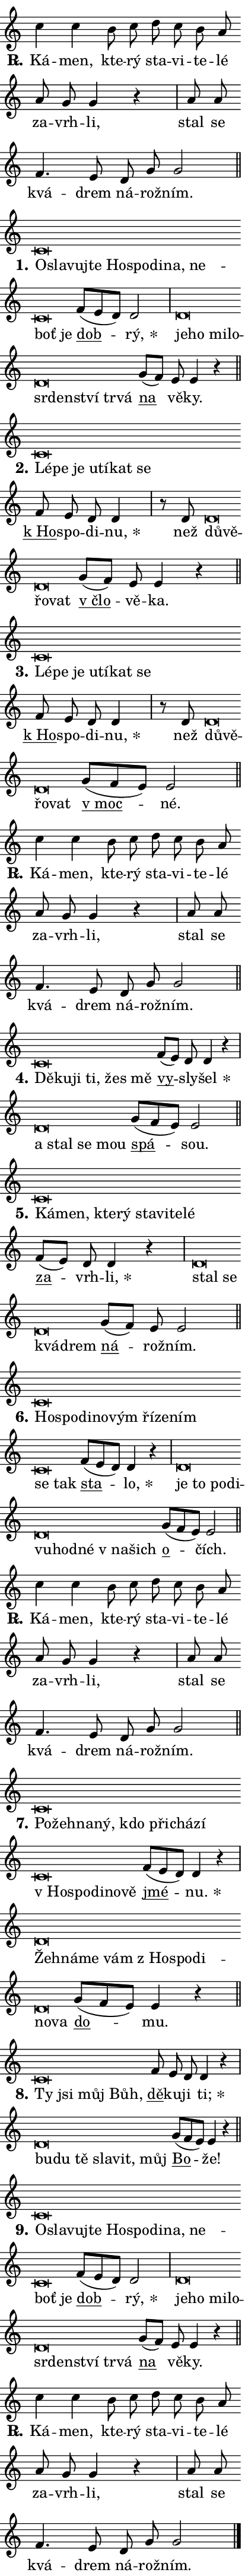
\version "2.24.0"
\header { tagline = "" }
\paper {
  indent = 0\cm
  top-margin = 0\cm
  right-margin = 0.13\cm % to fit lyric hyphens
  bottom-margin = 0\cm
  left-margin = 0\cm
  paper-width = 7\cm
  page-breaking = #ly:one-page-breaking
  system-system-spacing.basic-distance = #11
  score-system-spacing.basic-distance = #11
  ragged-last = ##f
}


%% Author: Thomas Morley
%% https://lists.gnu.org/archive/html/lilypond-user/2020-05/msg00002.html
#(define (line-position grob)
"Returns position of @var[grob} in current system:
   @code{'start}, if at first time-step
   @code{'end}, if at last time-step
   @code{'middle} otherwise
"
  (let* ((col (ly:item-get-column grob))
         (ln (ly:grob-object col 'left-neighbor))
         (rn (ly:grob-object col 'right-neighbor))
         (col-to-check-left (if (ly:grob? ln) ln col))
         (col-to-check-right (if (ly:grob? rn) rn col))
         (break-dir-left
           (and
             (ly:grob-property col-to-check-left 'non-musical #f)
             (ly:item-break-dir col-to-check-left)))
         (break-dir-right
           (and
             (ly:grob-property col-to-check-right 'non-musical #f)
             (ly:item-break-dir col-to-check-right))))
        (cond ((eqv? 1 break-dir-left) 'start)
              ((eqv? -1 break-dir-right) 'end)
              (else 'middle))))

#(define (tranparent-at-line-position vctor)
  (lambda (grob)
  "Relying on @code{line-position} select the relevant enry from @var{vctor}.
Used to determine transparency,"
    (case (line-position grob)
      ((end) (not (vector-ref vctor 0)))
      ((middle) (not (vector-ref vctor 1)))
      ((start) (not (vector-ref vctor 2))))))

noteHeadBreakVisibility =
#(define-music-function (break-visibility)(vector?)
"Makes @code{NoteHead}s transparent relying on @var{break-visibility}"
#{
  \override NoteHead.transparent =
    #(tranparent-at-line-position break-visibility)
#})

#(define delete-ledgers-for-transparent-note-heads
  (lambda (grob)
    "Reads whether a @code{NoteHead} is transparent.
If so this @code{NoteHead} is removed from @code{'note-heads} from
@var{grob}, which is supposed to be @code{LedgerLineSpanner}.
As a result ledgers are not printed for this @code{NoteHead}"
    (let* ((nhds-array (ly:grob-object grob 'note-heads))
           (nhds-list
             (if (ly:grob-array? nhds-array)
                 (ly:grob-array->list nhds-array)
                 '()))
           ;; Relies on the transparent-property being done before
           ;; Staff.LedgerLineSpanner.after-line-breaking is executed.
           ;; This is fragile ...
           (to-keep
             (remove
               (lambda (nhd)
                 (ly:grob-property nhd 'transparent #f))
               nhds-list)))
      ;; TODO find a better method to iterate over grob-arrays, similiar
      ;; to filter/remove etc for lists
      ;; For now rebuilt from scratch
      (set! (ly:grob-object grob 'note-heads)  '())
      (for-each
        (lambda (nhd)
          (ly:pointer-group-interface::add-grob grob 'note-heads nhd))
        to-keep))))

squashNotes = {
  \override NoteHead.X-extent = #'(-0.2 . 0.2)
  \override NoteHead.Y-extent = #'(-0.75 . 0)
  \override NoteHead.stencil =
    #(lambda (grob)
       (let ((pos (ly:grob-property grob 'staff-position)))
         (begin
           (if (< pos -7) (display "ERROR: Lower brevis then expected\n") (display "OK: Expected brevis position\n"))
           (if (<= pos -6) ly:text-interface::print ly:note-head::print))))
}
unSquashNotes = {
  \revert NoteHead.X-extent
  \revert NoteHead.Y-extent
  \revert NoteHead.stencil
}

hideNotes = \noteHeadBreakVisibility #begin-of-line-visible
unHideNotes = \noteHeadBreakVisibility #all-visible

% work-around for resetting accidentals
% https://lilypond.org/doc/v2.23/Documentation/notation/displaying-rhythms#unmetered-music
cadenzaMeasure = {
  \cadenzaOff
  \partial 1024 s1024
  \cadenzaOn
}

#(define-markup-command (accent layout props text) (markup?)
  "Underline accented syllable"
  (interpret-markup layout props
    #{\markup \override #'(offset . 4.3) \underline { #text }#}))

responsum = \markup \concat {
  "R" \hspace #-1.05 \path #0.1 #'((moveto 0 0.07) (lineto 0.9 0.8)) \hspace #0.05 "."
}

spaceSize = #0.6828661417322834 % exact space size for TeX Gyre Schola

\layout {
  \context {
    \Staff
    \remove "Time_signature_engraver"
    \override LedgerLineSpanner.after-line-breaking = #delete-ledgers-for-transparent-note-heads
  }
  \context {
    \Lyrics {
      \override LyricSpace.minimum-distance = \spaceSize
      \override LyricText.font-name = #"TeX Gyre Schola"
      \override LyricText.font-size = 1
      \override StanzaNumber.font-name = #"TeX Gyre Schola Bold"
      \override StanzaNumber.font-size = 1
    }
  }
  \context {
    \Score 
    \override NoteHead.text =
      #(lambda (grob) 
        (let ((pos (ly:grob-property grob 'staff-position)))
          #{\markup {
            \combine
              \halign #-0.55 \raise #(if (= pos -6) 0 0.5) \override #'(thickness . 2) \draw-line #'(3.2 . 0)
              \musicglyph "noteheads.sM1"
          }#}))
  }
}

% magnetic-lyrics.ily
%
%   written by
%     Jean Abou Samra <jean@abou-samra.fr>
%     Werner Lemberg <wl@gnu.org>
%
%   adapted by
%     Jiri Hon <jiri.hon@gmail.com>
%
% Version 2022-Apr-15

% https://www.mail-archive.com/lilypond-user@gnu.org/msg149350.html

#(define (Left_hyphen_pointer_engraver context)
   "Collect syllable-hyphen-syllable occurrences in lyrics and store
them in properties.  This engraver only looks to the left.  For
example, if the lyrics input is @code{foo -- bar}, it does the
following.

@itemize @bullet
@item
Set the @code{text} property of the @code{LyricHyphen} grob between
@q{foo} and @q{bar} to @code{foo}.

@item
Set the @code{left-hyphen} property of the @code{LyricText} grob with
text @q{foo} to the @code{LyricHyphen} grob between @q{foo} and
@q{bar}.
@end itemize

Use this auxiliary engraver in combination with the
@code{lyric-@/text::@/apply-@/magnetic-@/offset!} hook."
   (let ((hyphen #f)
         (text #f))
     (make-engraver
      (acknowledgers
       ((lyric-syllable-interface engraver grob source-engraver)
        (set! text grob)))
      (end-acknowledgers
       ((lyric-hyphen-interface engraver grob source-engraver)
        ;(when (not (grob::has-interface grob 'lyric-space-interface))
          (set! hyphen grob)));)
      ((stop-translation-timestep engraver)
       (when (and text hyphen)
         (ly:grob-set-object! text 'left-hyphen hyphen))
       (set! text #f)
       (set! hyphen #f)))))

#(define (lyric-text::apply-magnetic-offset! grob)
   "If the space between two syllables is less than the value in
property @code{LyricText@/.details@/.squash-threshold}, move the right
syllable to the left so that it gets concatenated with the left
syllable.

Use this function as a hook for
@code{LyricText@/.after-@/line-@/breaking} if the
@code{Left_@/hyphen_@/pointer_@/engraver} is active."
   (let ((hyphen (ly:grob-object grob 'left-hyphen #f)))
     (when hyphen
       (let ((left-text (ly:spanner-bound hyphen LEFT)))
         (when (grob::has-interface left-text 'lyric-syllable-interface)
           (let* ((common (ly:grob-common-refpoint grob left-text X))
                  (this-x-ext (ly:grob-extent grob common X))
                  (left-x-ext
                   (begin
                     ;; Trigger magnetism for left-text.
                     (ly:grob-property left-text 'after-line-breaking)
                     (ly:grob-extent left-text common X)))
                  ;; `delta` is the gap width between two syllables.
                  (delta (- (interval-start this-x-ext)
                            (interval-end left-x-ext)))
                  (details (ly:grob-property grob 'details))
                  (threshold (assoc-get 'squash-threshold details 0.2)))
             (when (< delta threshold)
               (let* (;; We have to manipulate the input text so that
                      ;; ligatures crossing syllable boundaries are not
                      ;; disabled.  For languages based on the Latin
                      ;; script this is essentially a beautification.
                      ;; However, for non-Western scripts it can be a
                      ;; necessity.
                      (lt (ly:grob-property left-text 'text))
                      (rt (ly:grob-property grob 'text))
                      (is-space (grob::has-interface hyphen 'lyric-space-interface))
                      (space (if is-space " " ""))
                      (extra-delta (if is-space spaceSize 0))
                      ;; Append new syllable.
                      (ltrt-space (if (and (string? lt) (string? rt))
                                (string-append lt space rt)
                                (make-concat-markup (list lt space rt))))
                      ;; Right-align `ltrt` to the right side.
                      (ltrt-space-markup (grob-interpret-markup
                               grob
                               (make-translate-markup
                                (cons (interval-length this-x-ext) 0)
                                (make-right-align-markup ltrt-space)))))
                 (begin
                   ;; Don't print `left-text`.
                   (ly:grob-set-property! left-text 'stencil #f)
                   ;; Set text and stencil (which holds all collected
                   ;; syllables so far) and shift it to the left.
                   (ly:grob-set-property! grob 'text ltrt-space)
                   (ly:grob-set-property! grob 'stencil ltrt-space-markup)
                   (ly:grob-translate-axis! grob (- (- delta extra-delta)) X))))))))))


#(define (lyric-hyphen::displace-bounds-first grob)
   ;; Make very sure this callback isn't triggered too early.
   (let ((left (ly:spanner-bound grob LEFT))
         (right (ly:spanner-bound grob RIGHT)))
     (ly:grob-property left 'after-line-breaking)
     (ly:grob-property right 'after-line-breaking)
     (ly:lyric-hyphen::print grob)))

squashThreshold = #0.4

\layout {
  \context {
    \Lyrics
    \consists #Left_hyphen_pointer_engraver
    \override LyricText.after-line-breaking =
      #lyric-text::apply-magnetic-offset!
    \override LyricHyphen.stencil = #lyric-hyphen::displace-bounds-first
    \override LyricText.details.squash-threshold = \squashThreshold
    \override LyricHyphen.minimum-distance = 0
    \override LyricHyphen.minimum-length = \squashThreshold
  }
}

squashText = \override LyricText.details.squash-threshold = 9999
unSquashText = \override LyricText.details.squash-threshold = \squashThreshold

leftText = \override LyricText.self-alignment-X = #LEFT
unLeftText = \revert LyricText.self-alignment-X

starOffset = #(lambda (grob) 
                (let ((x_offset (ly:self-alignment-interface::aligned-on-x-parent grob)))
                  (if (= x_offset 0) 0 (+ x_offset 1.2))))

star = #(define-music-function (syllable)(string?)
"Append star separator at the end of a syllable"
#{
  \once \override LyricText.X-offset = #starOffset
  \lyricmode { \markup {
    #syllable
    \override #'((font-name . "TeX Gyre Schola Bold")) \hspace #0.2 \lower #0.65 \larger "*"
  } }
#})

starAccent = #(define-music-function (syllable)(string?)
"Append star separator at the end of a syllable and make accent"
#{
  \once \override LyricText.X-offset = #starOffset
  \lyricmode { \markup {
    \accent #syllable
    \override #'((font-name . "TeX Gyre Schola Bold")) \hspace #0.2 \lower #0.65 \larger "*"
  } }
#})

breath = #(define-music-function (syllable)(string?)
"Append breathing indicator at the end of a syllable"
#{
  \lyricmode { \markup { #syllable "+" } }
#})

optionalBreath = #(define-music-function (syllable)(string?)
"Append optional breathing indicator at the end of a syllable"
#{
  \lyricmode { \markup { #syllable "(+)" } }
#})


\score {
    <<
        \new Voice = "melody" { \cadenzaOn \key c \major \relative { c''4 c b8 c d c b a \bar "" a g g4 r \cadenzaMeasure \bar "|" a8 a \bar "" f4. e8 d g g2 \cadenzaMeasure \bar "||" \break } }
        \new Lyrics \lyricsto "melody" { \lyricmode { \set stanza = \responsum
Ká -- men, kte -- rý sta -- vi -- te -- lé za -- vrh -- li, stal se kvá -- drem ná -- rož -- ním. } }
    >>
    \layout {}
}

\score {
    <<
        \new Voice = "melody" { \cadenzaOn \key c \major \relative { \squashNotes c'\breve*1/16 \hideNotes \breve*1/16 \bar "" \breve*1/16 \bar "" \breve*1/16 \bar "" \breve*1/16 \bar "" \breve*1/16 \bar "" \breve*1/16 \bar "" \breve*1/16 \bar "" \breve*1/16 \bar "" \breve*1/16 \breve*1/16 \bar "" \unHideNotes \unSquashNotes \bar "" f8[( e d)] d2 \cadenzaMeasure \bar "|" \squashNotes d\breve*1/16 \hideNotes \breve*1/16 \bar "" \breve*1/16 \bar "" \breve*1/16 \bar "" \breve*1/16 \bar "" \breve*1/16 \bar "" \breve*1/16 \bar "" \breve*1/16 \breve*1/16 \bar "" \unHideNotes \unSquashNotes \bar "" g8[( f)] e e4 r \cadenzaMeasure \bar "||" \break } }
        \new Lyrics \lyricsto "melody" { \lyricmode { \set stanza = "1."
\leftText O -- \squashText sla -- vuj -- te Ho -- spo -- di -- na, ne -- boť je \unLeftText \unSquashText \markup \accent dob -- \star rý, \leftText je -- \squashText ho mi -- lo -- sr -- den -- ství tr -- vá \unLeftText \unSquashText \markup \accent na vě -- ky. } }
    >>
    \layout {}
}

\score {
    <<
        \new Voice = "melody" { \cadenzaOn \key c \major \relative { \squashNotes c'\breve*1/16 \hideNotes \breve*1/16 \bar "" \breve*1/16 \bar "" \breve*1/16 \bar "" \breve*1/16 \bar "" \breve*1/16 \breve*1/16 \bar "" \unHideNotes \unSquashNotes \bar "" f8 e d d4 \cadenzaMeasure \bar "|" r8 d8 \squashNotes d\breve*1/16 \hideNotes \breve*1/16 \bar "" \breve*1/16 \breve*1/16 \bar "" \unHideNotes \unSquashNotes \bar "" g8[( f)] e e4 r \cadenzaMeasure \bar "||" \break } }
        \new Lyrics \lyricsto "melody" { \lyricmode { \set stanza = "2."
\leftText Lé -- \squashText pe je u -- tí -- kat se \unLeftText \unSquashText \markup \accent "k Ho" -- spo -- di -- \star nu, než \leftText dů -- \squashText vě -- řo -- vat \unLeftText \unSquashText \markup \accent "v člo" -- vě -- ka. } }
    >>
    \layout {}
}

\score {
    <<
        \new Voice = "melody" { \cadenzaOn \key c \major \relative { \squashNotes c'\breve*1/16 \hideNotes \breve*1/16 \bar "" \breve*1/16 \bar "" \breve*1/16 \bar "" \breve*1/16 \bar "" \breve*1/16 \breve*1/16 \bar "" \unHideNotes \unSquashNotes \bar "" f8 e d d4 \cadenzaMeasure \bar "|" r8 d8 \squashNotes d\breve*1/16 \hideNotes \breve*1/16 \bar "" \breve*1/16 \breve*1/16 \bar "" \unHideNotes \unSquashNotes \bar "" g8[( f e)] e2 \cadenzaMeasure \bar "||" \break } }
        \new Lyrics \lyricsto "melody" { \lyricmode { \set stanza = "3."
\leftText Lé -- \squashText pe je u -- tí -- kat se \unLeftText \unSquashText \markup \accent "k Ho" -- spo -- di -- \star nu, než \leftText dů -- \squashText vě -- řo -- vat \unLeftText \unSquashText \markup \accent "v moc" -- né. } }
    >>
    \layout {}
}

\score {
    <<
        \new Voice = "melody" { \cadenzaOn \key c \major \relative { c''4 c b8 c d c b a \bar "" a g g4 r \cadenzaMeasure \bar "|" a8 a \bar "" f4. e8 d g g2 \cadenzaMeasure \bar "||" \break } }
        \new Lyrics \lyricsto "melody" { \lyricmode { \set stanza = \responsum
Ká -- men, kte -- rý sta -- vi -- te -- lé za -- vrh -- li, stal se kvá -- drem ná -- rož -- ním. } }
    >>
    \layout {}
}

\score {
    <<
        \new Voice = "melody" { \cadenzaOn \key c \major \relative { \squashNotes c'\breve*1/16 \hideNotes \breve*1/16 \bar "" \breve*1/16 \bar "" \breve*1/16 \bar "" \breve*1/16 \breve*1/16 \bar "" \unHideNotes \unSquashNotes \bar "" f8[( e)] d d4 r \cadenzaMeasure \bar "|" \squashNotes d\breve*1/16 \hideNotes \breve*1/16 \bar "" \breve*1/16 \breve*1/16 \bar "" \unHideNotes \unSquashNotes \bar "" g8[( f e)] e2 \cadenzaMeasure \bar "||" \break } }
        \new Lyrics \lyricsto "melody" { \lyricmode { \set stanza = "4."
\leftText Dě -- \squashText ku -- ji ti, žes mě \unLeftText \unSquashText \markup \accent vy -- sly -- \star šel \leftText a \squashText stal se mou \unLeftText \unSquashText \markup \accent spá -- sou. } }
    >>
    \layout {}
}

\score {
    <<
        \new Voice = "melody" { \cadenzaOn \key c \major \relative { \squashNotes c'\breve*1/16 \hideNotes \breve*1/16 \bar "" \breve*1/16 \bar "" \breve*1/16 \bar "" \breve*1/16 \bar "" \breve*1/16 \bar "" \breve*1/16 \breve*1/16 \bar "" \unHideNotes \unSquashNotes \bar "" f8[( e)] d d4 r \cadenzaMeasure \bar "|" \squashNotes d\breve*1/16 \hideNotes \breve*1/16 \bar "" \breve*1/16 \breve*1/16 \bar "" \unHideNotes \unSquashNotes \bar "" g8[( f)] e e2 \cadenzaMeasure \bar "||" \break } }
        \new Lyrics \lyricsto "melody" { \lyricmode { \set stanza = "5."
\leftText Ká -- \squashText men, kte -- rý sta -- vi -- te -- lé \unLeftText \unSquashText \markup \accent za -- vrh -- \star li, \leftText stal \squashText se kvá -- drem \unLeftText \unSquashText \markup \accent ná -- rož -- ním. } }
    >>
    \layout {}
}

\score {
    <<
        \new Voice = "melody" { \cadenzaOn \key c \major \relative { \squashNotes c'\breve*1/16 \hideNotes \breve*1/16 \bar "" \breve*1/16 \bar "" \breve*1/16 \bar "" \breve*1/16 \bar "" \breve*1/16 \bar "" \breve*1/16 \bar "" \breve*1/16 \bar "" \breve*1/16 \breve*1/16 \bar "" \unHideNotes \unSquashNotes \bar "" f8[( e d)] d4 r \cadenzaMeasure \bar "|" \squashNotes d\breve*1/16 \hideNotes \breve*1/16 \bar "" \breve*1/16 \bar "" \breve*1/16 \bar "" \breve*1/16 \bar "" \breve*1/16 \bar "" \breve*1/16 \bar "" \breve*1/16 \breve*1/16 \bar "" \unHideNotes \unSquashNotes \bar "" g8[( f e)] e2 \cadenzaMeasure \bar "||" \break } }
        \new Lyrics \lyricsto "melody" { \lyricmode { \set stanza = "6."
\leftText Ho -- \squashText spo -- di -- no -- vým ří -- ze -- ním se tak \unLeftText \unSquashText \markup \accent sta -- \star lo, \leftText je \squashText to po -- di -- vu -- hod -- né "v na" -- šich \unLeftText \unSquashText \markup \accent o -- čích. } }
    >>
    \layout {}
}

\score {
    <<
        \new Voice = "melody" { \cadenzaOn \key c \major \relative { c''4 c b8 c d c b a \bar "" a g g4 r \cadenzaMeasure \bar "|" a8 a \bar "" f4. e8 d g g2 \cadenzaMeasure \bar "||" \break } }
        \new Lyrics \lyricsto "melody" { \lyricmode { \set stanza = \responsum
Ká -- men, kte -- rý sta -- vi -- te -- lé za -- vrh -- li, stal se kvá -- drem ná -- rož -- ním. } }
    >>
    \layout {}
}

\score {
    <<
        \new Voice = "melody" { \cadenzaOn \key c \major \relative { \squashNotes c'\breve*1/16 \hideNotes \breve*1/16 \bar "" \breve*1/16 \bar "" \breve*1/16 \bar "" \breve*1/16 \bar "" \breve*1/16 \bar "" \breve*1/16 \bar "" \breve*1/16 \bar "" \breve*1/16 \bar "" \breve*1/16 \bar "" \breve*1/16 \bar "" \breve*1/16 \breve*1/16 \bar "" \unHideNotes \unSquashNotes \bar "" f8[( e d)] d4 r \cadenzaMeasure \bar "|" \squashNotes d\breve*1/16 \hideNotes \breve*1/16 \bar "" \breve*1/16 \bar "" \breve*1/16 \bar "" \breve*1/16 \bar "" \breve*1/16 \bar "" \breve*1/16 \bar "" \breve*1/16 \breve*1/16 \bar "" \unHideNotes \unSquashNotes \bar "" g8[( f e)] e4 r \cadenzaMeasure \bar "||" \break } }
        \new Lyrics \lyricsto "melody" { \lyricmode { \set stanza = "7."
\leftText Po -- \squashText žeh -- na -- ný, kdo při -- chá -- zí "v Ho" -- spo -- di -- no -- vě \unLeftText \unSquashText \markup \accent jmé -- \star nu. \leftText Žeh -- \squashText ná -- me vám "z Ho" -- spo -- di -- no -- va \unLeftText \unSquashText \markup \accent do -- mu. } }
    >>
    \layout {}
}

\score {
    <<
        \new Voice = "melody" { \cadenzaOn \key c \major \relative { \squashNotes c'\breve*1/16 \hideNotes \breve*1/16 \bar "" \breve*1/16 \breve*1/16 \bar "" \unHideNotes \unSquashNotes \bar "" f8 e d d4 r \cadenzaMeasure \bar "|" \squashNotes d\breve*1/16 \hideNotes \breve*1/16 \bar "" \breve*1/16 \bar "" \breve*1/16 \bar "" \breve*1/16 \breve*1/16 \bar "" \unHideNotes \unSquashNotes \bar "" g8[( f e)] e4 r \cadenzaMeasure \bar "||" \break } }
        \new Lyrics \lyricsto "melody" { \lyricmode { \set stanza = "8."
\leftText Ty \squashText jsi můj Bůh, \unLeftText \unSquashText \markup \accent dě -- ku -- ji \star ti; \leftText bu -- \squashText du tě sla -- vit, můj \unLeftText \unSquashText \markup \accent Bo -- že! } }
    >>
    \layout {}
}

\score {
    <<
        \new Voice = "melody" { \cadenzaOn \key c \major \relative { \squashNotes c'\breve*1/16 \hideNotes \breve*1/16 \bar "" \breve*1/16 \bar "" \breve*1/16 \bar "" \breve*1/16 \bar "" \breve*1/16 \bar "" \breve*1/16 \bar "" \breve*1/16 \bar "" \breve*1/16 \bar "" \breve*1/16 \breve*1/16 \bar "" \unHideNotes \unSquashNotes \bar "" f8[( e d)] d2 \cadenzaMeasure \bar "|" \squashNotes d\breve*1/16 \hideNotes \breve*1/16 \bar "" \breve*1/16 \bar "" \breve*1/16 \bar "" \breve*1/16 \bar "" \breve*1/16 \bar "" \breve*1/16 \bar "" \breve*1/16 \breve*1/16 \bar "" \unHideNotes \unSquashNotes \bar "" g8[( f)] e e4 r \cadenzaMeasure \bar "||" \break } }
        \new Lyrics \lyricsto "melody" { \lyricmode { \set stanza = "9."
\leftText O -- \squashText sla -- vuj -- te Ho -- spo -- di -- na, ne -- boť je \unLeftText \unSquashText \markup \accent dob -- \star rý, \leftText je -- \squashText ho mi -- lo -- sr -- den -- ství tr -- vá \unLeftText \unSquashText \markup \accent na vě -- ky. } }
    >>
    \layout {}
}

\score {
    <<
        \new Voice = "melody" { \cadenzaOn \key c \major \relative { c''4 c b8 c d c b a \bar "" a g g4 r \cadenzaMeasure \bar "|" a8 a \bar "" f4. e8 d g g2 \cadenzaMeasure \bar "||" \break } \bar "|." }
        \new Lyrics \lyricsto "melody" { \lyricmode { \set stanza = \responsum
Ká -- men, kte -- rý sta -- vi -- te -- lé za -- vrh -- li, stal se kvá -- drem ná -- rož -- ním. } }
    >>
    \layout {}
}
